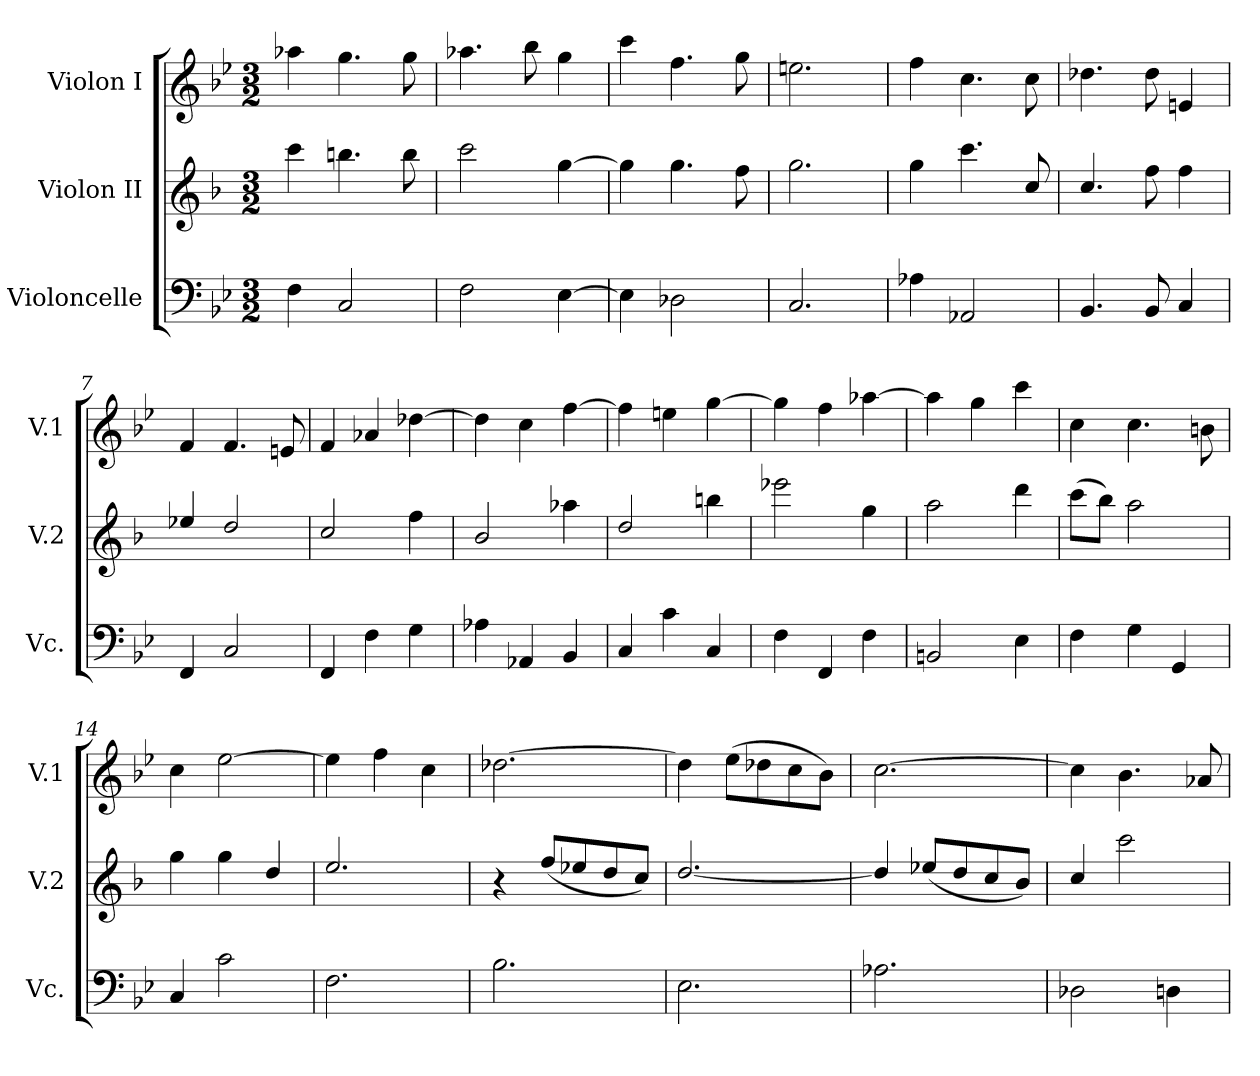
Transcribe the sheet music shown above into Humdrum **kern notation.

**kern	**kern	**kern
*part3	*part2	*part1
*staff3	*staff2	*staff1
*I"Violoncelle	*I"Violon II	*I"Violon I
*I'Vc.	*I'V.2	*I'V.1
*clefF4	*clefG2	*clefG2
*	*ITrd4c7	*
*k[b-e-]	*k[b-e-]	*k[b-e-]
*B-:	*B-:	*B-:
*M3/2	*M3/2	*M3/2
=1	=1	=1
4F\	4ff\	4aa-X\
2C/	4.een\	4.gg\
.	8ee\	8gg\
=2	=2	=2
2F\	2ff\	4.aa-X\
.	.	8bb-\
[4E-\	[4cc\	4gg\
=3	=3	=3
4E-\]	4cc\]	4ccc\
2D-X\	4.cc\	4.ff\
.	8b-\	8gg\
=4	=4	=4
2.C/	2.cc\	2.een\
=5	=5	=5
4A-X\	4cc\	4ff\
2AA-X/	4.ff\	4.cc\
.	8f/	8cc\
=6	=6	=6
4.BB-/	4.f/	4.dd-X\
8BB-/	8b-\	8dd-\
4C/	4b-\	4en/
=7	=7	=7
4FF/	4a-X/	4f/
2C/	2g/	4.f/
.	.	8en/
=8	=8	=8
4FF/	2f/	4f/
4F\	.	4a-X/
4G\	4b-\	[4dd-X\
=9	=9	=9
4A-X\	2e-/	4dd-\]
4AA-X/	.	4cc\
4BB-/	4dd-X\	[4ff\
!!LO:LB:g=z
=10	=10	=10
4C/	2g/	4ff\]
4c\	.	4een\
4C/	4een\	[4gg\
=11	=11	=11
4F\	2aa-X\	4gg\]
4FF/	.	4ff\
4F\	4cc\	[4aa-X\
=12	=12	=12
2BBn/	2dd\	4aa-\]
.	.	4gg\
4E-\	4gg\	4ccc\
=13	=13	=13
4F\	(8ff\L	4cc\
.	8ee-\J)	.
4G\	2dd\	4.cc\
4GG/	.	.
.	.	8bn\
=14	=14	=14
4C/	4cc\	4cc\
2c\	4cc\	[2ee-\
.	4g/	.
=15	=15	=15
2.F\	2.a/	4ee-\]
.	.	4ff\
.	.	4cc\
=16	=16	=16
2.B-\	4r	[2.dd-X\
.	(8b-/L	.
.	8a-X/	.
.	8g/	.
.	8f/J)	.
=17	=17	=17
2.E-\	[2.g/	4dd-\]
.	.	(8ee-\L
.	.	8dd-X\
.	.	8cc\
.	.	8b-\J)
=18	=18	=18
2.A-X\	4g/]	[2.cc\
.	(8a-X/L	.
.	8g/	.
.	8f/	.
.	8e-/J)	.
!!LO:LB:g=z
=19	=19	=19
2D-X\	4f/	4cc\]
.	2ff\	4.b-\
4Dn\	.	.
.	.	8a-X/
=	=	=
*-	*-	*-
